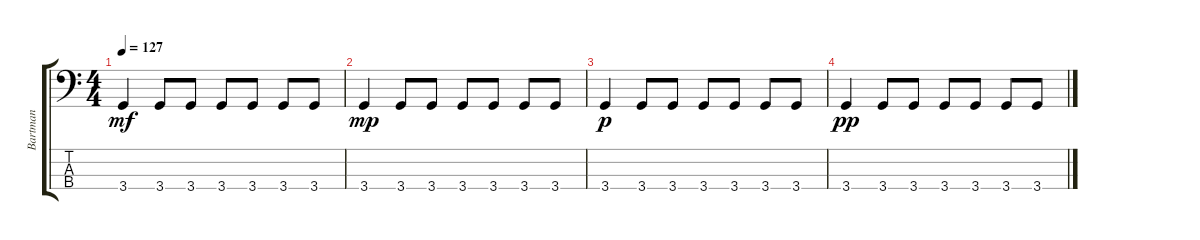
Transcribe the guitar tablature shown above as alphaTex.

\track ("Bartman" "Bartman") {instrument electricbasspick}
\staff {score tabs}
\tuning (G2 D2 A1 E1) {hide}
\ts (4 4)
\tempo 127
\clef f4
\ks c
3.4.4{dy mf} 3.4.8 3.4.8 3.4.8 3.4.8 3.4.8 3.4.8 |
3.4.4{dy mp} 3.4.8 3.4.8 3.4.8 3.4.8 3.4.8 3.4.8 |
3.4.4{dy p} 3.4.8 3.4.8 3.4.8 3.4.8 3.4.8 3.4.8 |
3.4.4{dy pp} 3.4.8 3.4.8 3.4.8 3.4.8 3.4.8 3.4.8
